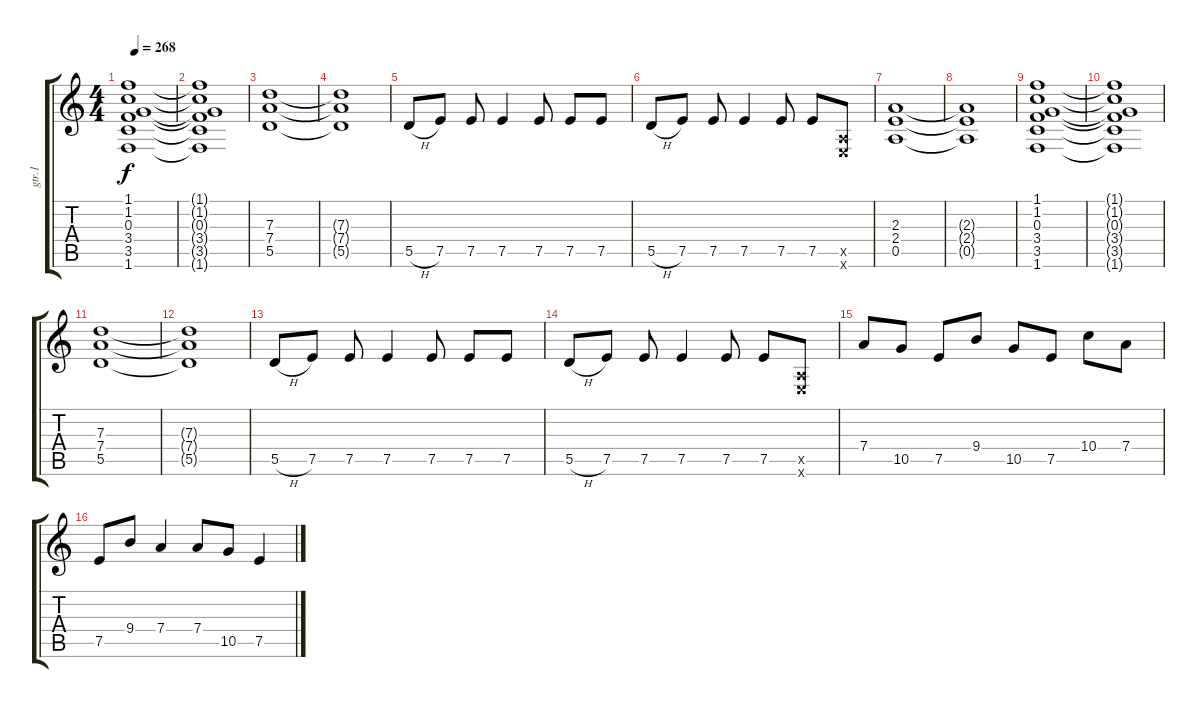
\track ("gtr.1" "gtr.1") {instrument overdrivenguitar}
\staff {score tabs}
\tuning (E4 B3 G3 D3 A2 E2) {hide}
\ts (4 4)
\tempo 268
\clef g2
\ks c
(1.1 1.2 0.3 3.4 3.5 1.6).1{dy f} |
(1.1{t} 1.2{t} 0.3{t} 3.4{t} 3.5{t} 1.6{t}).1 |
(7.3 7.4 5.5).1 |
(7.3{t} 7.4{t} 5.5{t}).1 |
5.5{h}.8 7.5.8 7.5.8 7.5.4 7.5.8 7.5.8 7.5.8 |
5.5{h}.8 7.5.8 7.5.8 7.5.4 7.5.8 7.5.8 (0.5{x} 0.6{x}).8 |
(2.3 2.4 0.5).1 |
(2.3{t} 2.4{t} 0.5{t}).1 |
(1.1 1.2 0.3 3.4 3.5 1.6).1 |
(1.1{t} 1.2{t} 0.3{t} 3.4{t} 3.5{t} 1.6{t}).1 |
(7.3 7.4 5.5).1 |
(7.3{t} 7.4{t} 5.5{t}).1 |
5.5{h}.8 7.5.8 7.5.8 7.5.4 7.5.8 7.5.8 7.5.8 |
5.5{h}.8 7.5.8 7.5.8 7.5.4 7.5.8 7.5.8 (0.5{x} 0.6{x}).8 |
7.4.8 10.5.8 7.5.8 9.4.8 10.5.8 7.5.8 10.4.8 7.4.8 |
7.5.8 9.4.8 7.4.4 7.4.8 10.5.8 7.5.4
